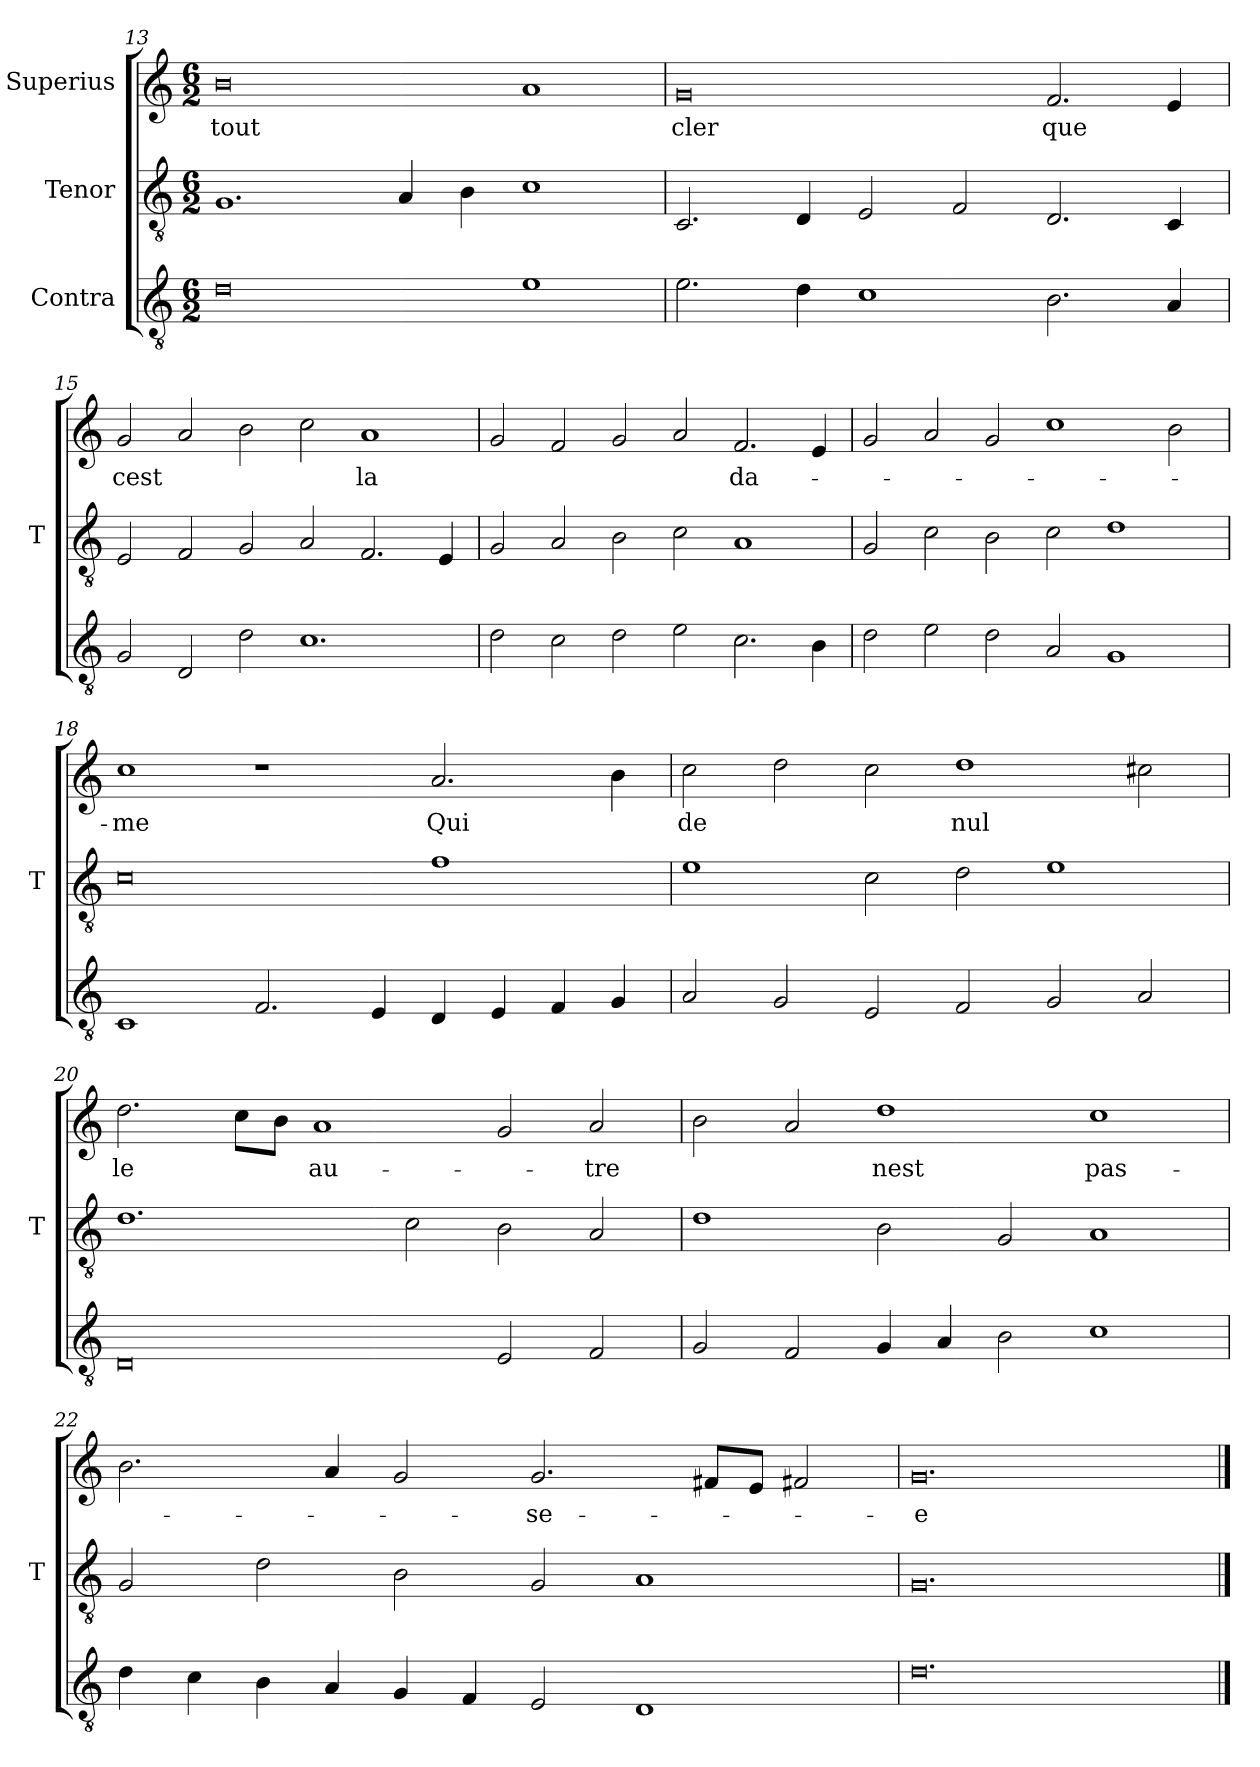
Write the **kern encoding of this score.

**kern	**kern	**kern	**text
*part3	*part2	*part1	*part1
*staff3	*staff2	*staff1	*staff1
*I"Contra	*I"Tenor	*I"Superius	*
*	*I'T	*	*
*clefGv2	*clefGv2	*clefG2	*
*M6/2	*M6/2	*M6/2	*
=13	=13	=13	=13
0d	1.G	0b	-tout
.	4A	.	.
.	4B	.	.
1e	1c	1a	.
=14	=14	=14	=14
2.e	2.C	0g	-cler
4d	4D	.	.
1c	2E	.	.
.	2F	.	.
2.B	2.D	2.f	-que
4A	4C	4e	.
=15	=15	=15	=15
2G	2E	2g	-cest
2D	2F	2a	.
2d	2G	2b	.
1.c	2A	2cc	.
.	2.F	1a	-la
.	4E	.	.
=16	=16	=16	=16
2d	2G	2g	.
2c	2A	2f	.
2d	2B	2g	.
2e	2c	2a	.
2.c	1A	2.f	da-
4B	.	4e	.
=17	=17	=17	=17
2d	2G	2g	.
2e	2c	2a	.
2d	2B	2g	.
2A	2c	1cc	.
1G	1d	.	.
.	.	2b	.
=18	=18	=18	=18
1C	0c	1cc	-me
2.F	.	1r	.
4E	.	.	.
4D	1f	2.a	-Qui
4E	.	.	.
4F	.	.	.
4G	.	4b	.
=19	=19	=19	=19
2A	1e	2cc	-de
2G	.	2dd	.
2E	2c	2cc	.
2F	2d	1dd	-nul
2G	1e	.	.
2A	.	2cc#X	.
=20	=20	=20	=20
0D	1.d	2.dd	-le
.	.	8cc\L	.
.	.	8b\J	.
.	.	1a	au-
.	2c	.	.
2E	2B	2g	.
2F	2A	2a	-tre
=21	=21	=21	=21
2G	1d	2b	.
2F	.	2a	.
4G	2B	1dd	-nest
4A	.	.	.
2B	2G	.	.
1c	1A	1cc	pas-
=22	=22	=22	=22
4d	2G	2.b	.
4c	.	.	.
4B	2d	.	.
4A	.	4a	.
4G	2B	2g	.
4F	.	.	.
2E	2G	2.g	-se-
1D	1A	.	.
.	.	8f#X/L	.
.	.	8e/J	.
.	.	2f#X	.
=23	=23	=23	=23
0.d	0.G	0.g	-e
==	==	==	==
*-	*-	*-	*-
